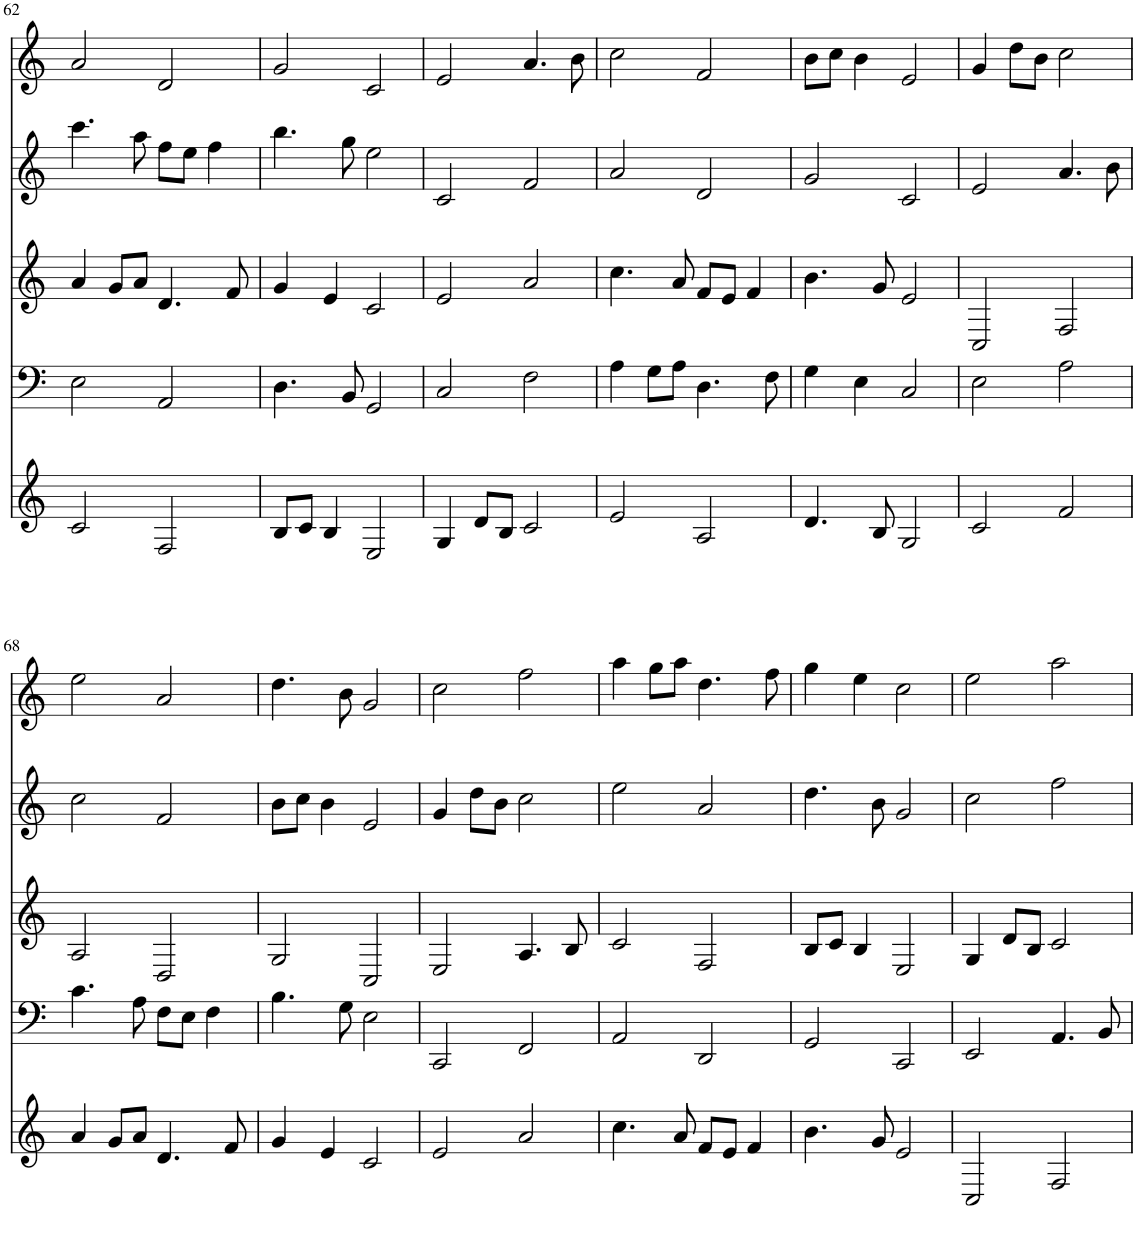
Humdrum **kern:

**kern	**kern	**kern	**kern	**kern
*part5	*part4	*part3	*part2	*part1
*staff5	*staff4	*staff3	*staff2	*staff1
*I"Piano	*I"Piano	*I"Piano	*I"Piano	*I"Piano
*I'Pno	*I'Pno	*I'Pno	*I'Pno	*I'Pno
!!LO:PB:g=z
*clefG2	*clefF4	*clefG2	*clefG2	*clefG2
*k[]	*k[]	*k[]	*k[]	*k[]
*M4/4	*M4/4	*M4/4	*M4/4	*M4/4
=62	=62	=62	=62	=62
2c/	2E\	4a/	4.ccc\	2a/
.	.	8g/L	.	.
.	.	8a/J	8aa\	.
2F/	2AA/	4.d/	8ff\L	2d/
.	.	.	8ee\J	.
.	.	.	4ff\	.
.	.	8f/	.	.
=63	=63	=63	=63	=63
8B/L	4.D\	4g/	4.bb\	2g/
8c/J	.	.	.	.
4B/	.	4e/	.	.
.	8BB/	.	8gg\	.
2E/	2GG/	2c/	2ee\	2c/
=64	=64	=64	=64	=64
4G/	2C/	2e/	2c/	2e/
8d/L	.	.	.	.
8B/J	.	.	.	.
2c/	2F\	2a/	2f/	4.a/
.	.	.	.	8b\
=65	=65	=65	=65	=65
2e/	4A\	4.cc\	2a/	2cc\
.	8G\L	.	.	.
.	8A\J	8a/	.	.
2A/	4.D\	8f/L	2d/	2f/
.	.	8e/J	.	.
.	.	4f/	.	.
.	8F\	.	.	.
=66	=66	=66	=66	=66
4.d/	4G\	4.b\	2g/	8b\L
.	.	.	.	8cc\J
.	4E\	.	.	4b\
8B/	.	8g/	.	.
2G/	2C/	2e/	2c/	2e/
=67	=67	=67	=67	=67
2c/	2E\	2C/	2e/	4g/
.	.	.	.	8dd\L
.	.	.	.	8b\J
2f/	2A\	2F/	4.a/	2cc\
.	.	.	8b\	.
!!LO:LB:g=z
=68	=68	=68	=68	=68
4a/	4.c\	2A/	2cc\	2ee\
8g/L	.	.	.	.
8a/J	8A\	.	.	.
4.d/	8F\L	2D/	2f/	2a/
.	8E\J	.	.	.
.	4F\	.	.	.
8f/	.	.	.	.
=69	=69	=69	=69	=69
4g/	4.B\	2G/	8b\L	4.dd\
.	.	.	8cc\J	.
4e/	.	.	4b\	.
.	8G\	.	.	8b\
2c/	2E\	2C/	2e/	2g/
=70	=70	=70	=70	=70
2e/	2CC/	2E/	4g/	2cc\
.	.	.	8dd\L	.
.	.	.	8b\J	.
2a/	2FF/	4.A/	2cc\	2ff\
.	.	8B/	.	.
=71	=71	=71	=71	=71
4.cc\	2AA/	2c/	2ee\	4aa\
.	.	.	.	8gg\L
8a/	.	.	.	8aa\J
8f/L	2DD/	2F/	2a/	4.dd\
8e/J	.	.	.	.
4f/	.	.	.	.
.	.	.	.	8ff\
=72	=72	=72	=72	=72
4.b\	2GG/	8B/L	4.dd\	4gg\
.	.	8c/J	.	.
.	.	4B/	.	4ee\
8g/	.	.	8b\	.
2e/	2CC/	2E/	2g/	2cc\
=73	=73	=73	=73	=73
2C/	2EE/	4G/	2cc\	2ee\
.	.	8d/L	.	.
.	.	8B/J	.	.
2F/	4.AA/	2c/	2ff\	2aa\
.	8BB/	.	.	.
=	=	=	=	=
*-	*-	*-	*-	*-
